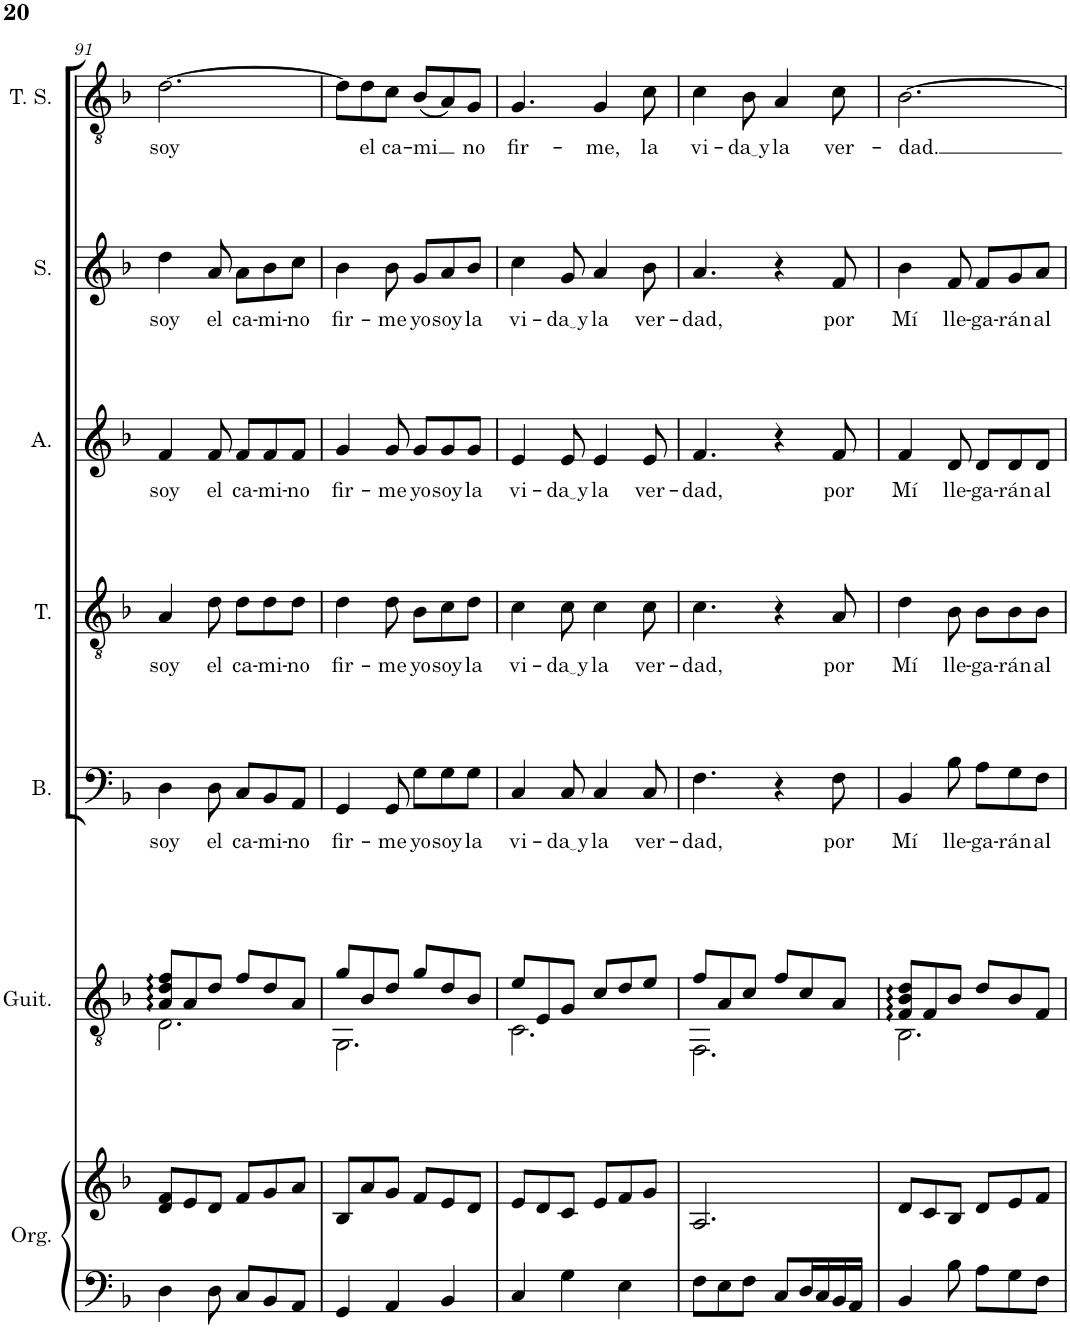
**kern	**kern	**kern	**kern	**text	**kern	**text	**kern	**text	**kern	**text	**kern	**text
*part7	*part7	*part6	*part5	*part5	*part4	*part4	*part3	*part3	*part2	*part2	*part1	*part1
*staff8	*staff7	*staff6	*staff5	*staff5	*staff4	*staff4	*staff3	*staff3	*staff2	*staff2	*staff1	*staff1
*I"Órgano	*	*I"Guitarra acústica	*I"Bajo	*	*I"Tenor	*	*I"Alto	*	*I"Soprano	*	*I"Tenor Solista	*
*	*	*I'Guit.	*I'B.	*	*I'T.	*	*I'A.	*	*I'S.	*	*I'T. S.	*
!!LO:PB:g=z
*clefF4	*clefG2	*clefGv2	*clefF4	*	*clefGv2	*	*clefG2	*	*clefG2	*	*clefGv2	*
*k[b-]	*k[b-]	*k[b-]	*k[b-]	*	*k[b-]	*	*k[b-]	*	*k[b-]	*	*k[b-]	*
*M6/8	*M6/8	*M6/8	*M6/8	*	*M6/8	*	*M6/8	*	*M6/8	*	*M6/8	*
=91	=91	=91	=91	=91	=91	=91	=91	=91	=91	=91	=91	=91
*	*	*^	*	*	*	*	*	*	*	*	*	*
!	!	!	!	!	!LO:LY:b	!	!LO:LY:b	!	!LO:LY:b	!	!LO:LY:b	!	!LO:LY:b
4D\	8d/ 8f/L	8A/ 8d/ 8f/L	2.D\	4D\	soy	4A/	soy	4f/	soy	4dd\	soy	[2.d\	soy
.	8e/	8A/	.	.	.	.	.	.	.	.	.	.	.
!	!	!	!	!	!LO:LY:b	!	!LO:LY:b	!	!LO:LY:b	!	!LO:LY:b	!	!
8D\	8d/J	8d/J	.	8D\	el	8d\	el	8f/	el	8a/	el	.	.
!	!	!	!	!	!LO:LY:b	!	!LO:LY:b	!	!LO:LY:b	!	!LO:LY:b	!	!
8C/L	8f/L	8f/L	.	8C/L	ca-	8d\L	ca-	8f/L	ca-	8a\L	ca-	.	.
!	!	!	!	!	!LO:LY:b	!	!LO:LY:b	!	!LO:LY:b	!	!LO:LY:b	!	!
8BB-/	8g/	8d/	.	8BB-/	-mi-	8d\	-mi-	8f/	-mi-	8b-\	-mi-	.	.
!	!	!	!	!	!LO:LY:b	!	!LO:LY:b	!	!LO:LY:b	!	!LO:LY:b	!	!
8AA/J	8a/J	8A/J	.	8AA/J	-no	8d\J	-no	8f/J	-no	8cc\J	-no	.	.
=92	=92	=92	=92	=92	=92	=92	=92	=92	=92	=92	=92	=92	=92
!	!	!	!	!	!LO:LY:b	!	!LO:LY:b	!	!LO:LY:b	!	!LO:LY:b	!	!
4GG/	8B-/L	8g/L	2.GG\	4GG/	fir-	4d\	fir-	4g/	fir-	4b-\	fir-	8d\L]	.
!	!	!	!	!	!	!	!	!	!	!	!	!	!LO:LY:b
.	8a/	8B-/	.	.	.	.	.	.	.	.	.	8d\	el
!	!	!	!	!	!LO:LY:b	!	!LO:LY:b	!	!LO:LY:b	!	!LO:LY:b	!	!LO:LY:b
4AA/	8g/J	8d/J	.	8GG/	-me	8d\	-me	8g/	-me	8b-\	-me	8c\J	ca-
!	!	!	!	!	!LO:LY:b	!	!LO:LY:b	!	!LO:LY:b	!	!LO:LY:b	!	!LO:LY:b
.	8f/L	8g/L	.	8G\L	yo	8B-\L	yo	8g/L	yo	8g/L	yo	(8B-/L	-mi
!	!	!	!	!	!LO:LY:b	!	!LO:LY:b	!	!LO:LY:b	!	!LO:LY:b	!	!
4BB-/	8e/	8d/	.	8G\	soy	8c\	soy	8g/	soy	8a/	soy	8A/)	.
!	!	!	!	!	!LO:LY:b	!	!LO:LY:b	!	!LO:LY:b	!	!LO:LY:b	!	!LO:LY:b
.	8d/J	8B-/J	.	8G\J	la	8d\J	la	8g/J	la	8b-/J	la	8G/J	no
=93	=93	=93	=93	=93	=93	=93	=93	=93	=93	=93	=93	=93	=93
!	!	!	!	!	!LO:LY:b	!	!LO:LY:b	!	!LO:LY:b	!	!LO:LY:b	!	!LO:LY:b
4C/	8e/L	8e/L	2.C\	4C/	vi-	4c\	vi-	4e/	vi-	4cc\	vi-	4.G/	fir-
.	8d/	8E/	.	.	.	.	.	.	.	.	.	.	.
!	!	!	!	!	!LO:LY:b	!	!LO:LY:b	!	!LO:LY:b	!	!LO:LY:b	!	!
4G\	8c/J	8G/J	.	8C/	da y	8c\	da y	8e/	da y	8g/	da y	.	.
!	!	!	!	!	!LO:LY:b	!	!LO:LY:b	!	!LO:LY:b	!	!LO:LY:b	!	!LO:LY:b
.	8e/L	8c/L	.	4C/	la	4c\	la	4e/	la	4a/	la	4G/	-me,
4E\	8f/	8d/	.	.	.	.	.	.	.	.	.	.	.
!	!	!	!	!	!LO:LY:b	!	!LO:LY:b	!	!LO:LY:b	!	!LO:LY:b	!	!LO:LY:b
.	8g/J	8e/J	.	8C/	ver-	8c\	ver-	8e/	ver-	8b-\	ver-	8c\	la
=94	=94	=94	=94	=94	=94	=94	=94	=94	=94	=94	=94	=94	=94
!	!	!	!	!	!LO:LY:b	!	!LO:LY:b	!	!LO:LY:b	!	!LO:LY:b	!	!LO:LY:b
8F\L	2.A/	8f/L	2.FF\	4.F\	-dad,	4.c\	-dad,	4.f/	-dad,	4.a/	-dad,	4c\	vi-
8E\	.	8A/	.	.	.	.	.	.	.	.	.	.	.
!	!	!	!	!	!	!	!	!	!	!	!	!	!LO:LY:b
8F\J	.	8c/J	.	.	.	.	.	.	.	.	.	8B-\	da y
!	!	!	!	!	!	!	!	!	!	!	!	!	!LO:LY:b
8C/L	.	8f/L	.	4r	.	4r	.	4r	.	4r	.	4A/	la
16D/L	.	8c/	.	.	.	.	.	.	.	.	.	.	.
16C/	.	.	.	.	.	.	.	.	.	.	.	.	.
!	!	!	!	!	!LO:LY:b	!	!LO:LY:b	!	!LO:LY:b	!	!LO:LY:b	!	!LO:LY:b
16BB-/	.	8A/J	.	8F\	por	8A/	por	8f/	por	8f/	por	8c\	ver-
16AA/JJ	.	.	.	.	.	.	.	.	.	.	.	.	.
=95	=95	=95	=95	=95	=95	=95	=95	=95	=95	=95	=95	=95	=95
!	!	!	!	!	!LO:LY:b	!	!LO:LY:b	!	!LO:LY:b	!	!LO:LY:b	!	!LO:LY:b
4BB-/	8d/L	8F/ 8B-/ 8d/L	2.BB-\	4BB-/	Mí	4d\	Mí	4f/	Mí	4b-\	Mí	[2.B-\	-dad.
.	8c/	8F/	.	.	.	.	.	.	.	.	.	.	.
!	!	!	!	!	!LO:LY:b	!	!LO:LY:b	!	!LO:LY:b	!	!LO:LY:b	!	!
8B-\	8B-/J	8B-/J	.	8B-\	lle-	8B-\	lle-	8d/	lle-	8f/	lle-	.	.
!	!	!	!	!	!LO:LY:b	!	!LO:LY:b	!	!LO:LY:b	!	!LO:LY:b	!	!
8A\L	8d/L	8d/L	.	8A\L	-ga-	8B-\L	-ga-	8d/L	-ga-	8f/L	-ga-	.	.
!	!	!	!	!	!LO:LY:b	!	!LO:LY:b	!	!LO:LY:b	!	!LO:LY:b	!	!
8G\	8e/	8B-/	.	8G\	-rán	8B-\	-rán	8d/	-rán	8g/	-rán	.	.
!	!	!	!	!	!LO:LY:b	!	!LO:LY:b	!	!LO:LY:b	!	!LO:LY:b	!	!
8F\J	8f/J	8F/J	.	8F\J	al	8B-\J	al	8d/J	al	8a/J	al	.	.
*	*	*v	*v	*	*	*	*	*	*	*	*	*	*
=	=	=	=	=	=	=	=	=	=	=	=	=
*-	*-	*-	*-	*-	*-	*-	*-	*-	*-	*-	*-	*-
